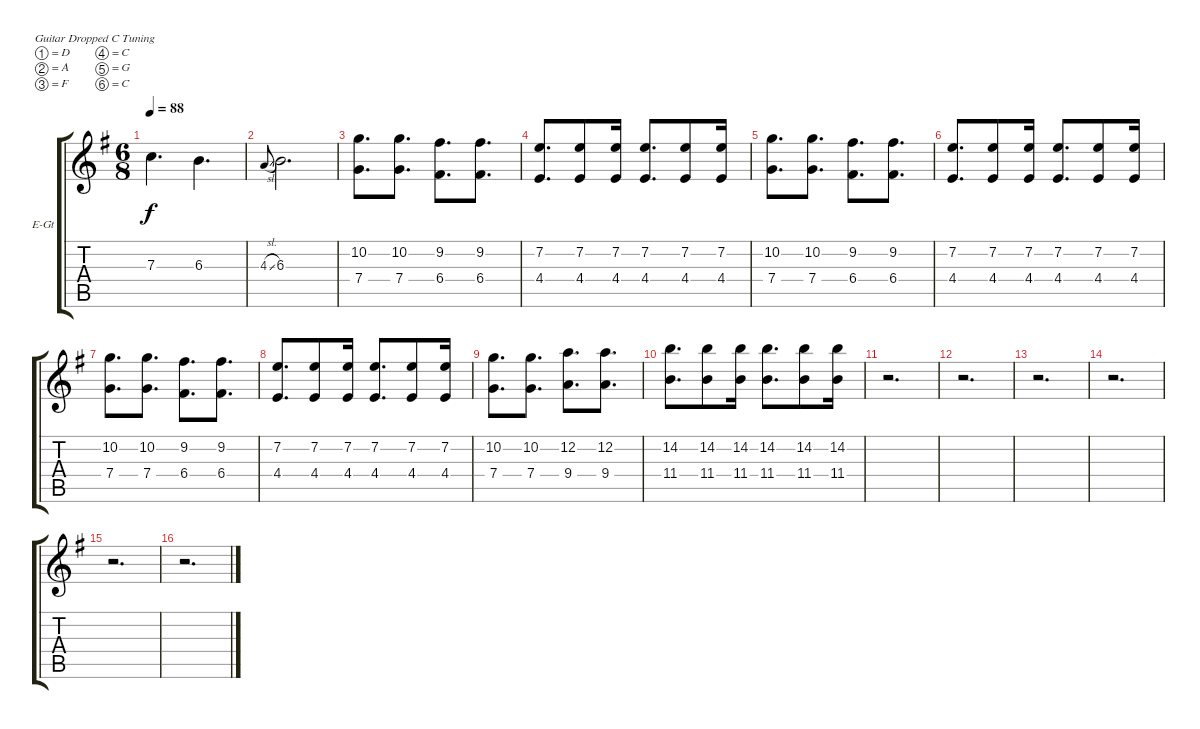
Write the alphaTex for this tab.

\bracketExtendMode groupsimilarinstruments
\firstSystemTrackNameOrientation horizontal
\otherSystemsTrackNameOrientation horizontal
\track ("Lead Overdub" "E-Gt") {instrument distortionguitar}
\staff {score tabs}
\tuning (D4 A3 F3 C3 G2 C2)
\ts (6 8)
\tempo 88
\clef g2
\ks eminor
7.3.4{d dy f} 6.3.4{d} |
4.3{sl}.8{gr onbeat} 6.3.2{d} |
(7.4 10.2).8{d} (7.4 10.2).8{d} (6.4 9.2).8{d} (6.4 9.2).8{d} |
(4.4 7.2).8{d} (4.4 7.2).8 (4.4 7.2).16 (4.4 7.2).8{d} (4.4 7.2).8 (4.4 7.2).16 |
(7.4 10.2).8{d} (7.4 10.2).8{d} (6.4 9.2).8{d} (6.4 9.2).8{d} |
(4.4 7.2).8{d} (4.4 7.2).8 (4.4 7.2).16 (4.4 7.2).8{d} (4.4 7.2).8 (4.4 7.2).16 |
(7.4 10.2).8{d} (7.4 10.2).8{d} (6.4 9.2).8{d} (6.4 9.2).8{d} |
(4.4 7.2).8{d} (4.4 7.2).8 (4.4 7.2).16 (4.4 7.2).8{d} (4.4 7.2).8 (4.4 7.2).16 |
(7.4 10.2).8{d} (7.4 10.2).8{d} (9.4 12.2).8{d} (9.4 12.2).8{d} |
(11.4 14.2).8{d} (11.4 14.2).8 (11.4 14.2).16 (11.4 14.2).8{d} (11.4 14.2).8 (11.4 14.2).16 |
r.2{d} |
r.2{d} |
r.2{d} |
r.2{d} |
r.2{d} |
r.2{d}
